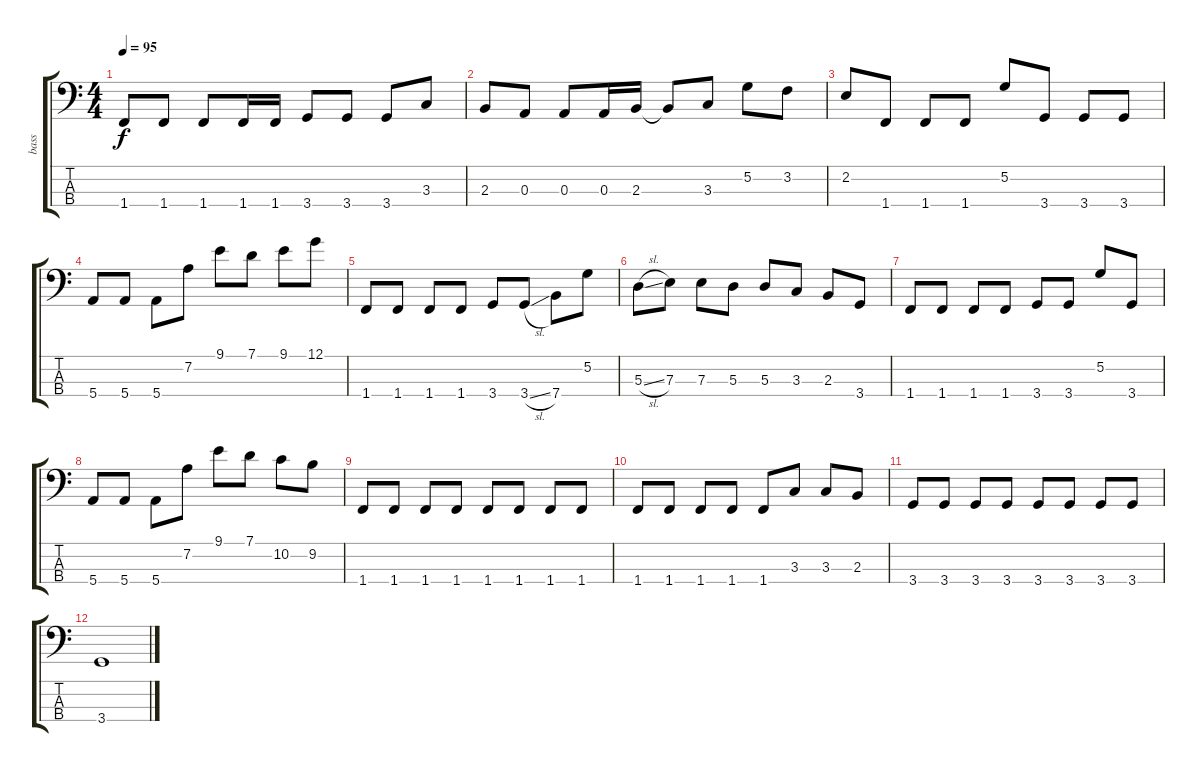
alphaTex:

\track ("bass" "bass") {instrument electricbasspick}
\staff {score tabs}
\tuning (G2 D2 A1 E1) {hide}
\ts (4 4)
\tempo 95
\clef f4
\ks c
1.4.8{dy f} 1.4.8 1.4.8 1.4.16 1.4.16 3.4.8 3.4.8 3.4.8 3.3.8 |
2.3.8 0.3.8 0.3.8 0.3.16 2.3.16 2.3{t}.8 3.3.8 5.2.8 3.2.8 |
2.2.8 1.4.8 1.4.8 1.4.8 5.2.8 3.4.8 3.4.8 3.4.8 |
5.4.8 5.4.8 5.4.8 7.2.8 9.1.8 7.1.8 9.1.8 12.1.8 |
1.4.8 1.4.8 1.4.8 1.4.8 3.4.8 3.4{sl}.8 7.4.8 5.2.8 |
5.3{sl}.8 7.3.8 7.3.8 5.3.8 5.3.8 3.3.8 2.3.8 3.4.8 |
1.4.8 1.4.8 1.4.8 1.4.8 3.4.8 3.4.8 5.2.8 3.4.8 |
5.4.8 5.4.8 5.4.8 7.2.8 9.1.8 7.1.8 10.2.8 9.2.8 |
1.4.8 1.4.8 1.4.8 1.4.8 1.4.8 1.4.8 1.4.8 1.4.8 |
1.4.8 1.4.8 1.4.8 1.4.8 1.4.8 3.3.8 3.3.8 2.3.8 |
3.4.8 3.4.8 3.4.8 3.4.8 3.4.8 3.4.8 3.4.8 3.4.8 |
3.4.1
